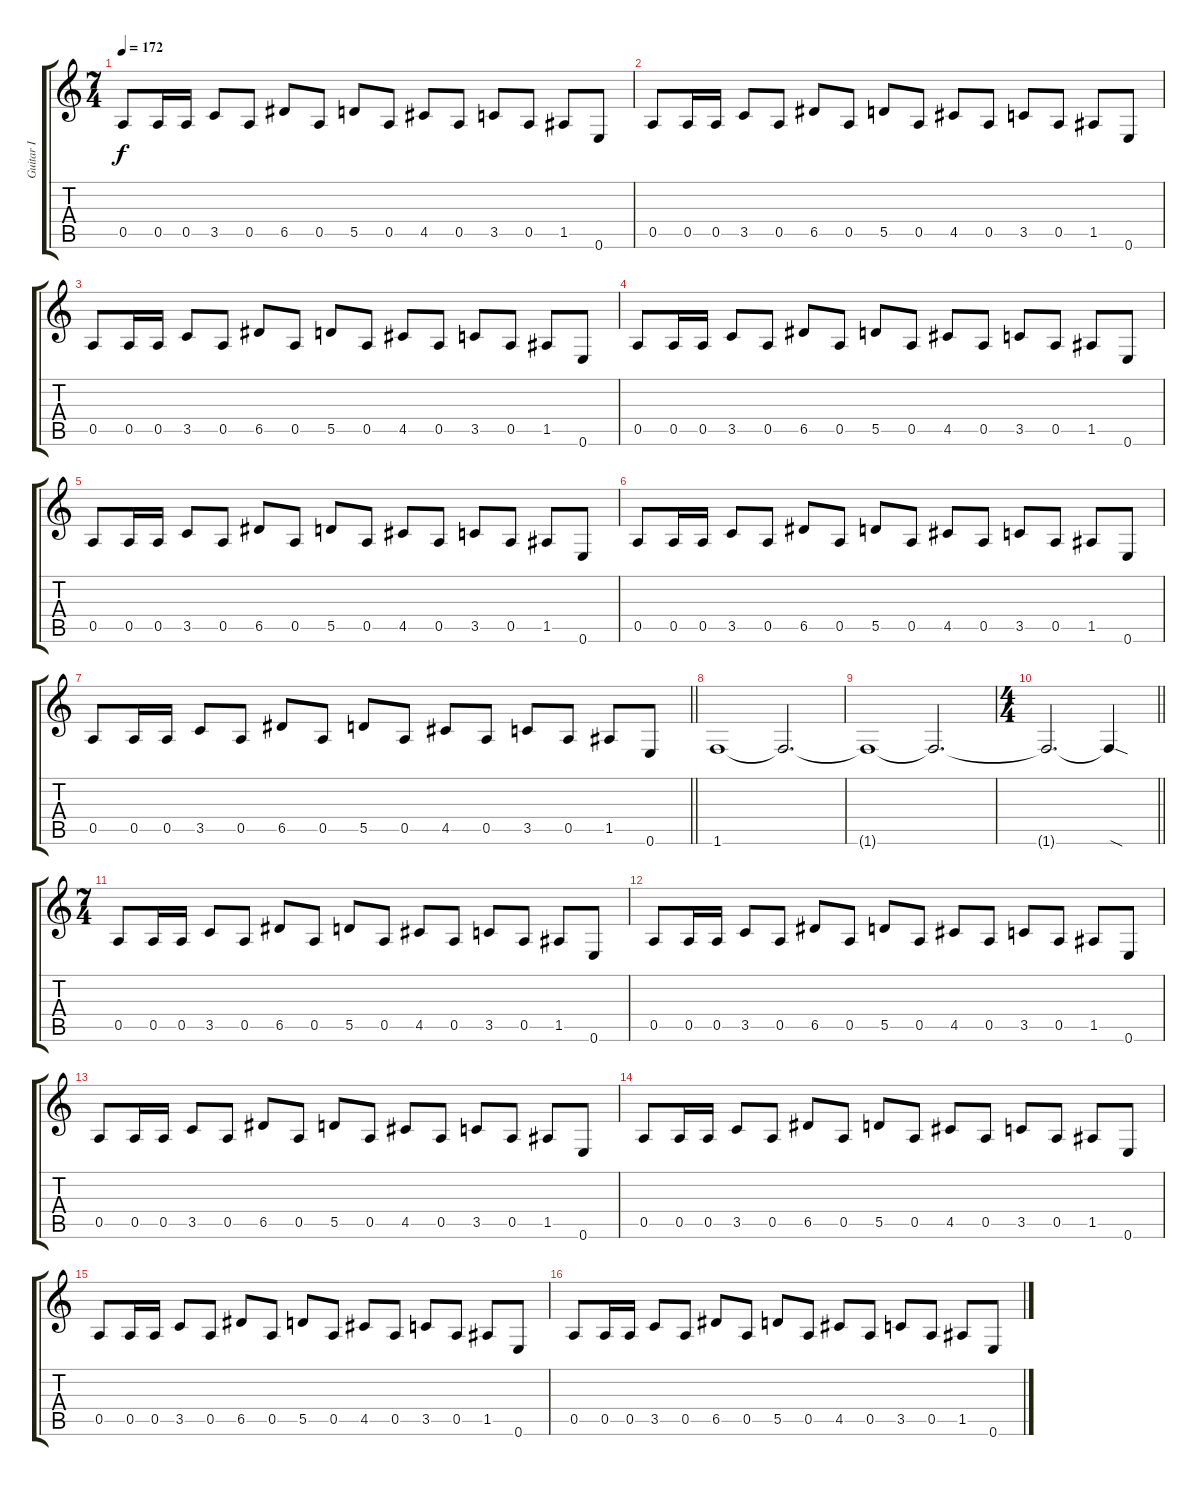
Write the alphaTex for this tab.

\track ("Guitar I" "Guitar I") {instrument distortionguitar}
\staff {score tabs}
\tuning (E4 B3 G3 D3 A2 E2) {hide}
\ts (7 4)
\tempo 172
\clef g2
\ks c
0.5.8{dy f} 0.5.16 0.5.16 3.5.8 0.5.8 6.5.8 0.5.8 5.5.8 0.5.8 4.5.8 0.5.8 3.5.8 0.5.8 1.5.8 0.6.8 |
0.5.8 0.5.16 0.5.16 3.5.8 0.5.8 6.5.8 0.5.8 5.5.8 0.5.8 4.5.8 0.5.8 3.5.8 0.5.8 1.5.8 0.6.8 |
0.5.8 0.5.16 0.5.16 3.5.8 0.5.8 6.5.8 0.5.8 5.5.8 0.5.8 4.5.8 0.5.8 3.5.8 0.5.8 1.5.8 0.6.8 |
0.5.8 0.5.16 0.5.16 3.5.8 0.5.8 6.5.8 0.5.8 5.5.8 0.5.8 4.5.8 0.5.8 3.5.8 0.5.8 1.5.8 0.6.8 |
0.5.8 0.5.16 0.5.16 3.5.8 0.5.8 6.5.8 0.5.8 5.5.8 0.5.8 4.5.8 0.5.8 3.5.8 0.5.8 1.5.8 0.6.8 |
0.5.8 0.5.16 0.5.16 3.5.8 0.5.8 6.5.8 0.5.8 5.5.8 0.5.8 4.5.8 0.5.8 3.5.8 0.5.8 1.5.8 0.6.8 |
\barLineRight lightlight
0.5.8 0.5.16 0.5.16 3.5.8 0.5.8 6.5.8 0.5.8 5.5.8 0.5.8 4.5.8 0.5.8 3.5.8 0.5.8 1.5.8 0.6.8 |
1.6.1 1.6{t}.2{d} |
1.6{t}.1 1.6{t}.2{d} |
\ts (4 4)
\barLineRight lightlight
1.6{t}.2{d} 1.6{sod t}.4 |
\ts (7 4)
0.5.8 0.5.16 0.5.16 3.5.8 0.5.8 6.5.8 0.5.8 5.5.8 0.5.8 4.5.8 0.5.8 3.5.8 0.5.8 1.5.8 0.6.8 |
0.5.8 0.5.16 0.5.16 3.5.8 0.5.8 6.5.8 0.5.8 5.5.8 0.5.8 4.5.8 0.5.8 3.5.8 0.5.8 1.5.8 0.6.8 |
0.5.8 0.5.16 0.5.16 3.5.8 0.5.8 6.5.8 0.5.8 5.5.8 0.5.8 4.5.8 0.5.8 3.5.8 0.5.8 1.5.8 0.6.8 |
0.5.8 0.5.16 0.5.16 3.5.8 0.5.8 6.5.8 0.5.8 5.5.8 0.5.8 4.5.8 0.5.8 3.5.8 0.5.8 1.5.8 0.6.8 |
0.5.8 0.5.16 0.5.16 3.5.8 0.5.8 6.5.8 0.5.8 5.5.8 0.5.8 4.5.8 0.5.8 3.5.8 0.5.8 1.5.8 0.6.8 |
0.5.8 0.5.16 0.5.16 3.5.8 0.5.8 6.5.8 0.5.8 5.5.8 0.5.8 4.5.8 0.5.8 3.5.8 0.5.8 1.5.8 0.6.8
